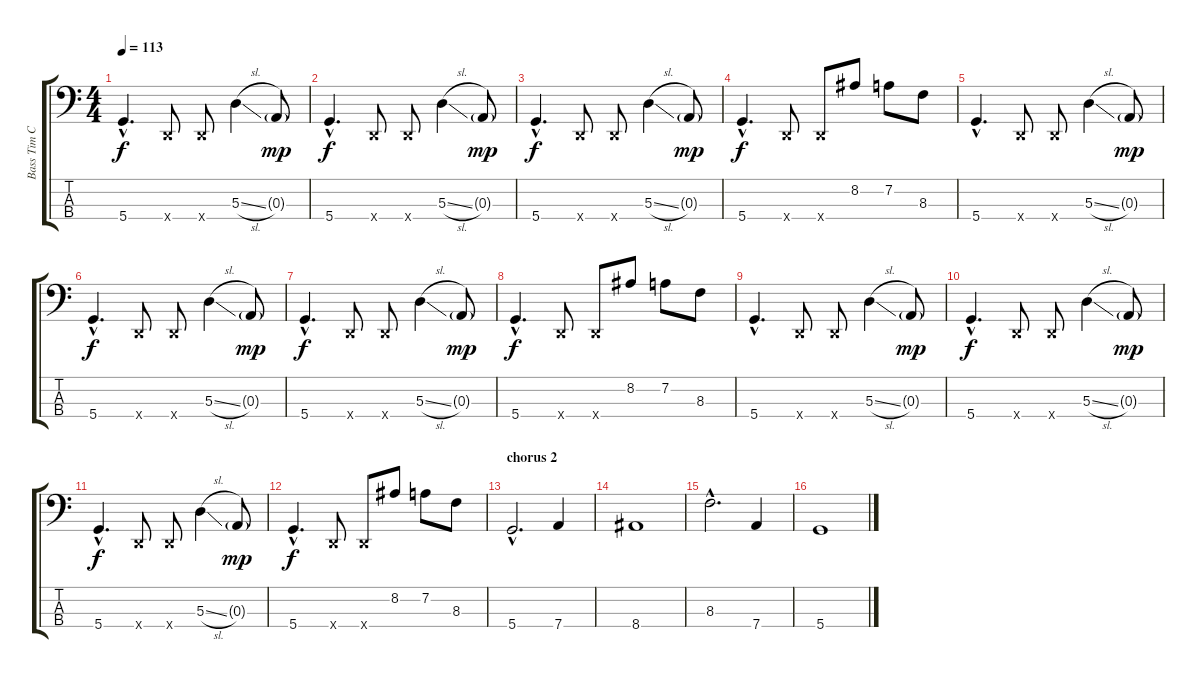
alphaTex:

\track ("Bass Tim C." "Bass Tim C") {instrument electricbassfinger}
\staff {score tabs}
\tuning (G2 D2 A1 D1) {hide}
\ts (4 4)
\tempo 113
\clef f4
\ks c
5.4{hac}.4{d dy f} 0.4{x}.8 0.4{x}.8 5.3{sl}.4 0.3{g}.8{dy mp} |
5.4{hac}.4{d dy f} 0.4{x}.8 0.4{x}.8 5.3{sl}.4 0.3{g}.8{dy mp} |
5.4{hac}.4{d dy f} 0.4{x}.8 0.4{x}.8 5.3{sl}.4 0.3{g}.8{dy mp} |
5.4{hac}.4{d dy f} 0.4{x}.8 0.4{x}.8 8.2.8 7.2.8 8.3.8 |
5.4{hac}.4{d} 0.4{x}.8 0.4{x}.8 5.3{sl}.4 0.3{g}.8{dy mp} |
5.4{hac}.4{d dy f} 0.4{x}.8 0.4{x}.8 5.3{sl}.4 0.3{g}.8{dy mp} |
5.4{hac}.4{d dy f} 0.4{x}.8 0.4{x}.8 5.3{sl}.4 0.3{g}.8{dy mp} |
5.4{hac}.4{d dy f} 0.4{x}.8 0.4{x}.8 8.2.8 7.2.8 8.3.8 |
5.4{hac}.4{d} 0.4{x}.8 0.4{x}.8 5.3{sl}.4 0.3{g}.8{dy mp} |
5.4{hac}.4{d dy f} 0.4{x}.8 0.4{x}.8 5.3{sl}.4 0.3{g}.8{dy mp} |
5.4{hac}.4{d dy f} 0.4{x}.8 0.4{x}.8 5.3{sl}.4 0.3{g}.8{dy mp} |
5.4{hac}.4{d dy f} 0.4{x}.8 0.4{x}.8 8.2.8 7.2.8 8.3.8 |
\section ("" "chorus 2")
5.4{hac}.2{d} 7.4.4 |
8.4.1 |
8.3{hac}.2{d} 7.4.4 |
5.4.1
